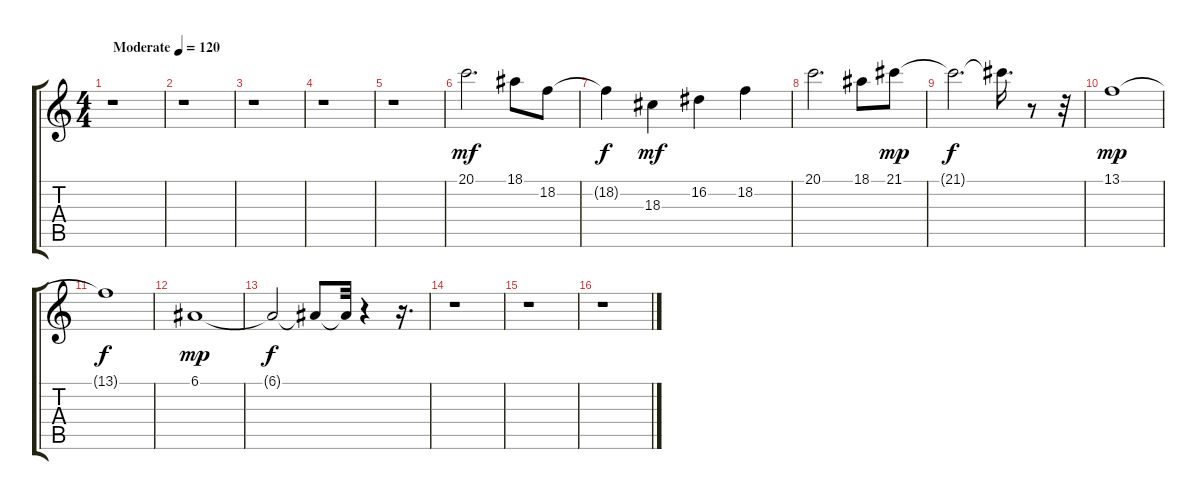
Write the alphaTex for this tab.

\track "" {instrument stringensemble2}
\staff {score tabs}
\tuning (E4 B3 G3 D3 A2 E2) {hide}
\ts (4 4)
\tempo (120 "Moderate")
\clef g2
\ks c
r.1{dy mf instrument stringensemble2} |
r.1 |
r.1 |
r.1 |
r.1 |
20.1.2{d} 18.1.8 18.2.8 |
18.2{t}.4{dy f} 18.3.4{dy mf} 16.2.4 18.2.4 |
20.1.2{d} 18.1.8 21.1.8{dy mp} |
21.1{t}.2{d dy f} 21.1{t}.16{d} r.8 r.32 |
13.1.1{dy mp} |
13.1{t}.1{dy f} |
6.1.1{dy mp} |
6.1{t}.2{dy f} 6.1{t}.8 6.1{t}.32 r.4 r.16{d} |
r.1 |
r.1 |
r.1
